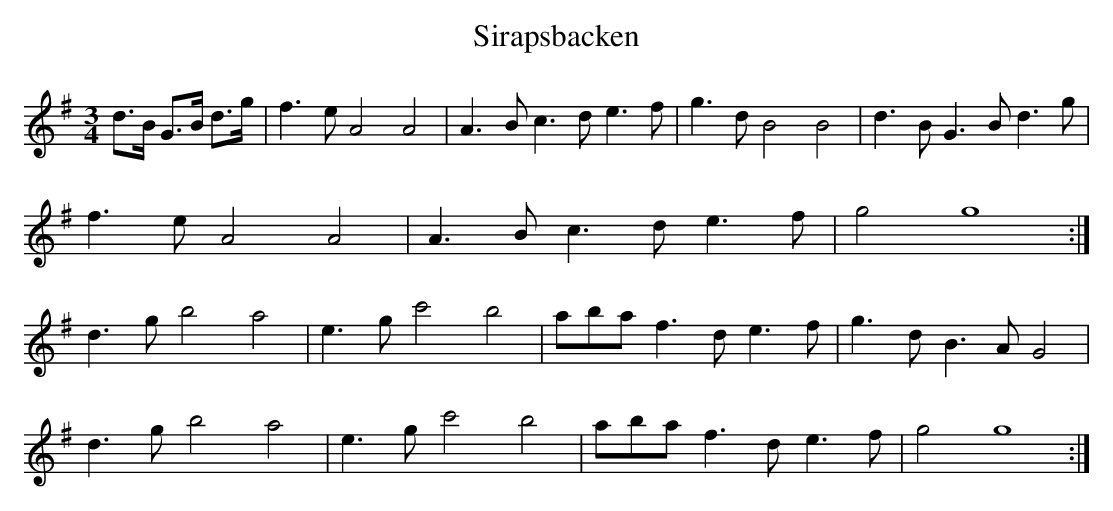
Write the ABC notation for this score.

X:1
T: Sirapsbacken
M: 3/4
L: 1/8
K: G
O:H lln s, V sterbotten
d>B G>B d>g | f2>e2 A4 A4 | A2>B2 c2>d2 e2>f2 | g2>d2 B4 B4 | d2>B2 G2>B2 d2>g2 |
f2>e2 A4 A4 | A2>B2 c2>d2 e2>f2 | g4 g8 :|
d2>g2 b4 a4|e2>g2 c'4 b4 | 3aba f2>d2 e2>f2 | g2>d2 B2>A2 G4 |
d2>g2 b4 a4|e2>g2 c'4 b4 | 3aba f2>d2 e2>f2 | g4 g8 :|
